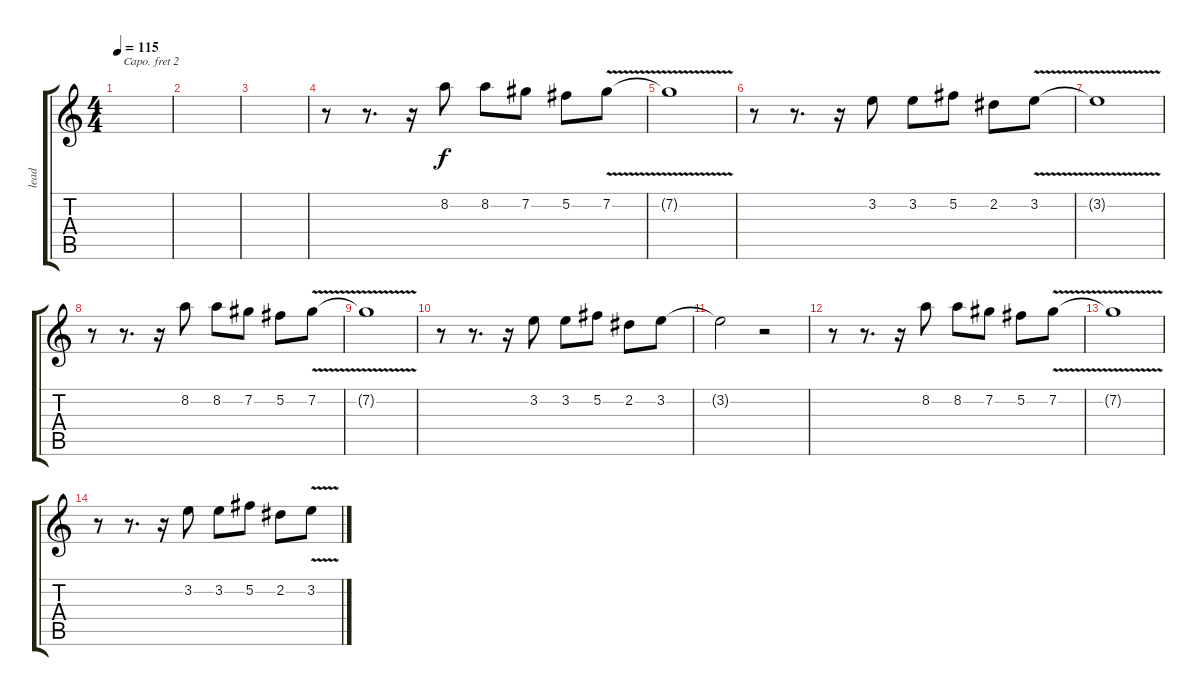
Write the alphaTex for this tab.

\track ("lead" "lead") {instrument acousticguitarnylon}
\staff {score tabs}
\capo 2
\tuning (E4 B3 G3 D3 A2 E2) {hide}
\ts (4 4)
\tempo 115
\clef g2
\ks c
|
|
|
r.8 r.8{d} r.16 8.2.8{volume 11 instrument acousticguitarsteel} 8.2.8 7.2.8 5.2.8 7.2{v}.8 |
7.2{t}.1 |
r.8 r.8{d} r.16 3.2.8 3.2.8 5.2.8 2.2.8 3.2{v}.8 |
3.2{t}.1 |
r.8 r.8{d} r.16 8.2.8{volume 8} 8.2.8 7.2.8 5.2.8 7.2{v}.8 |
7.2{t}.1 |
r.8 r.8{d} r.16 3.2.8 3.2.8 5.2.8 2.2.8 3.2.8 |
3.2{t}.2 r.2 |
r.8 r.8{d} r.16 8.2.8{volume 6} 8.2.8 7.2.8 5.2.8 7.2{v}.8 |
7.2{t}.1 |
r.8 r.8{d} r.16 3.2.8 3.2.8 5.2.8 2.2.8 3.2{v}.8
